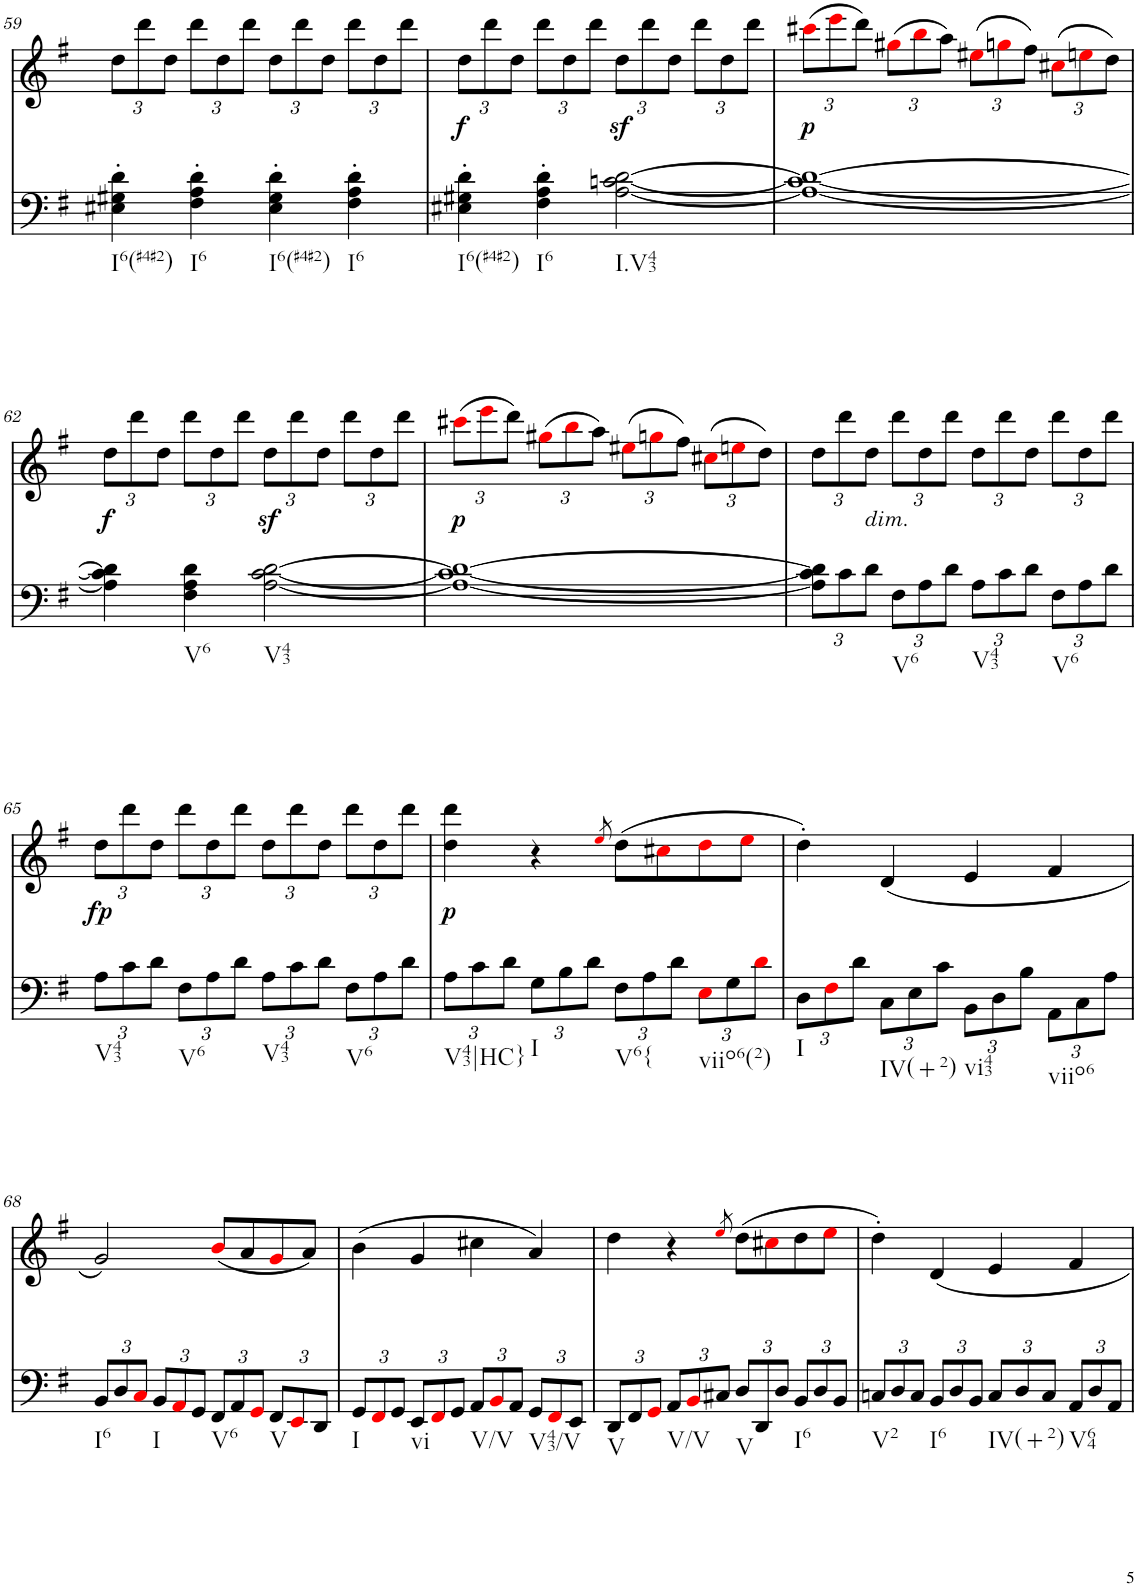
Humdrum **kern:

**kern	**kern	**text	**dynam
*part2	*part1	*part1	*part1
*staff2	*staff1	*staff1	*staff1
*I"piano	*I"piano	*	*
*I'Pno	*I'Pno	*	*
!!LO:PB:g=z
*clefF4	*clefG2	*	*
*k[f#]	*k[f#]	*	*
*G:	*G:	*	*
*M2/2	*M2/2	*	*
*met(c|)	*met(c|)	*	*
*	*Xbrackettup	*	*
=59	=59	=59	=59
!LO:TX:b:t=I6(#4#2)	!	!	!
4E#X\' 4G#X\' 4d\'	12dd\L	.	.
.	12ddd\	.	.
.	12dd\J	.	.
!LO:TX:b:t=I6	!	!	!
4F#\' 4A\' 4d\'	12ddd\L	.	.
.	12dd\	.	.
.	12ddd\J	.	.
!LO:TX:b:t=I6(#4#2)	!	!	!
4E#\' 4G#\' 4d\'	12dd\L	.	.
.	12ddd\	.	.
.	12dd\J	.	.
!LO:TX:b:t=I6	!	!	!
4F#\' 4A\' 4d\'	12ddd\L	.	.
.	12dd\	.	.
.	12ddd\J	.	.
=60	=60	=60	=60
!LO:TX:b:t=I6(#4#2)	!	!	!
!	!	!LO:LY:b	!LO:DY:b
4E#X\' 4G#X\' 4d\'	12dd\L	f	f
.	12ddd\	.	.
.	12dd\J	.	.
!LO:TX:b:t=I6	!	!	!
4F#\' 4A\' 4d\'	12ddd\L	.	.
.	12dd\	.	.
.	12ddd\J	.	.
!LO:TX:b:t=I.V43	!	!	!
!	!	!LO:LY:b	!
[2A\ [2cn\ [2d\	12ddz<\L	sf	.
.	12ddd\	.	.
.	12dd\J	.	.
.	12ddd\L	.	.
.	12dd\	.	.
.	12ddd\J	.	.
=61	=61	=61	=61
!	!	!LO:LY:b	!LO:DY:b
1A_ 1c_ 1d_	(12ccc#Xi\L	p	p
.	12eeei\	.	.
.	12ddd\J)	.	.
.	(12gg#Xi\L	.	.
.	12bbi\	.	.
.	12aa\J)	.	.
.	(12ee#Xi\L	.	.
.	12ggni\	.	.
.	12ff#\J)	.	.
.	(12cc#Xi\L	.	.
.	12eeni\	.	.
.	12dd\J)	.	.
!!LO:LB:g=z
=62	=62	=62	=62
!	!	!LO:LY:b	!LO:DY:b
4A\] 4c\] 4d\]	12dd\L	f	f
.	12ddd\	.	.
.	12dd\J	.	.
!LO:TX:b:t=V6	!	!	!
4F#\ 4A\ 4d\	12ddd\L	.	.
.	12dd\	.	.
.	12ddd\J	.	.
!LO:TX:b:t=V43	!	!	!
!	!	!LO:LY:b	!
[2A\ [2c\ [2d\	12ddz<\L	sf	.
.	12ddd\	.	.
.	12dd\J	.	.
.	12ddd\L	.	.
.	12dd\	.	.
.	12ddd\J	.	.
=63	=63	=63	=63
!	!	!LO:LY:b	!LO:DY:b
1A_ 1c_ 1d_	(12ccc#Xi\L	p	p
.	12eeei\	.	.
.	12ddd\J)	.	.
.	(12gg#Xi\L	.	.
.	12bbi\	.	.
.	12aa\J)	.	.
.	(12ee#Xi\L	.	.
.	12ggni\	.	.
.	12ff#\J)	.	.
.	(12cc#Xi\L	.	.
.	12eeni\	.	.
.	12dd\J)	.	.
=64	=64	=64	=64
*Xbrackettup	*	*	*
12A\] 12c\] 12d\]L	12dd\L	.	.
12c\	12ddd\	.	.
!	!LO:TX:b:i:t=dim.	!	!
12d\J	12dd\J	.	.
!LO:TX:b:t=V6	!	!	!
12F#\L	12ddd\L	.	.
12A\	12dd\	.	.
12d\J	12ddd\J	.	.
!LO:TX:b:t=V43	!	!	!
12A\L	12dd\L	.	.
12c\	12ddd\	.	.
12d\J	12dd\J	.	.
!LO:TX:b:t=V6	!	!	!
12F#\L	12ddd\L	.	.
12A\	12dd\	.	.
12d\J	12ddd\J	.	.
!!LO:LB:g=z
=65	=65	=65	=65
!LO:TX:b:t=V43	!	!	!
!	!	!LO:LY:b	!LO:DY:b
12A\L	12dd\L	fp	fp
12c\	12ddd\	.	.
12d\J	12dd\J	.	.
!LO:TX:b:t=V6	!	!	!
12F#\L	12ddd\L	.	.
12A\	12dd\	.	.
12d\J	12ddd\J	.	.
!LO:TX:b:t=V43	!	!	!
12A\L	12dd\L	.	.
12c\	12ddd\	.	.
12d\J	12dd\J	.	.
!LO:TX:b:t=V6	!	!	!
12F#\L	12ddd\L	.	.
12A\	12dd\	.	.
12d\J	12ddd\J	.	.
=66	=66	=66	=66
!LO:TX:b:t=V43|HC}	!	!	!
!	!	!LO:LY:b	!LO:DY:b
12A\L	4dd\ 4ddd\	p	p
12c\	.	.	.
12d\J	.	.	.
!LO:TX:b:t=I	!	!	!
12G\L	4r	.	.
12B\	.	.	.
12d\J	.	.	.
.	8qeei/	.	.
!LO:TX:b:t=V6{	!	!	!
12F#\L	(8dd\L	.	.
12A\	.	.	.
.	8cc#Xi\	.	.
12d\J	.	.	.
!LO:TX:b:t=viio6(2)	!	!	!
12Ei\L	8ddi\	.	.
12G\	.	.	.
.	8eei\J	.	.
12di\J	.	.	.
=67	=67	=67	=67
!LO:TX:b:t=I	!	!	!
12D\L	4dd'\)	.	.
12F#i\	.	.	.
12d\J	.	.	.
!LO:TX:b:t=IV(+2)	!	!	!
12C\L	(4d/	.	.
12E\	.	.	.
12c\J	.	.	.
!LO:TX:b:t=vi43	!	!	!
12BB\L	4e/	.	.
12D\	.	.	.
12B\J	.	.	.
!LO:TX:b:t=viio6	!	!	!
12AA\L	4f#/	.	.
12C\	.	.	.
12A\J	.	.	.
!!LO:LB:g=z
=68	=68	=68	=68
!LO:TX:b:t=I6	!	!	!
12BB/L	2g/)	.	.
12D/	.	.	.
12Ci/J	.	.	.
!LO:TX:b:t=I	!	!	!
12BB/L	.	.	.
12AAi/	.	.	.
12GG/J	.	.	.
!LO:TX:b:t=V6	!	!	!
12FF#/L	(8bi/L	.	.
12AA/	.	.	.
.	8a/	.	.
12GGi/J	.	.	.
!LO:TX:b:t=V	!	!	!
12FF#/L	8gi/	.	.
12EEi/	.	.	.
.	8a/J)	.	.
12DD/J	.	.	.
=69	=69	=69	=69
!LO:TX:b:t=I	!	!	!
12GG/L	(4b\	.	.
12FF#i/	.	.	.
12GG/J	.	.	.
!LO:TX:b:t=vi	!	!	!
12EE/L	4g/	.	.
12FF#i/	.	.	.
12GG/J	.	.	.
!LO:TX:b:t=V/V	!	!	!
12AA/L	4cc#X\	.	.
12BBi/	.	.	.
12AA/J	.	.	.
!LO:TX:b:t=V43/V	!	!	!
12GG/L	4a/)	.	.
12FF#i/	.	.	.
12EE/J	.	.	.
=70	=70	=70	=70
!LO:TX:b:t=V	!	!	!
12DD/L	4dd\	.	.
12FF#/	.	.	.
12GGi/J	.	.	.
!LO:TX:b:t=V/V	!	!	!
12AA/L	4r	.	.
12BBi/	.	.	.
12C#X/J	.	.	.
.	8qeei/	.	.
!LO:TX:b:t=V	!	!	!
12D/L	(8dd\L	.	.
12DD/	.	.	.
.	8cc#Xi\	.	.
12D/J	.	.	.
!LO:TX:b:t=I6	!	!	!
12BB/L	8dd\	.	.
12D/	.	.	.
.	8eei\J	.	.
12BB/J	.	.	.
=71	=71	=71	=71
!LO:TX:b:t=V2	!	!	!
12Cn/L	4dd'\)	.	.
12D/	.	.	.
12C/J	.	.	.
!LO:TX:b:t=I6	!	!	!
12BB/L	4d/	.	.
12D/	.	.	.
12BB/J	.	.	.
!LO:TX:b:t=IV(+2)	!	!	!
12C/L	4e/	.	.
12D/	.	.	.
12C/J	.	.	.
!LO:TX:b:t=V64	!	!	!
12AA/L	4f#/	.	.
12D/	.	.	.
12AA/J	.	.	.
=	=	=	=
*-	*-	*-	*-
